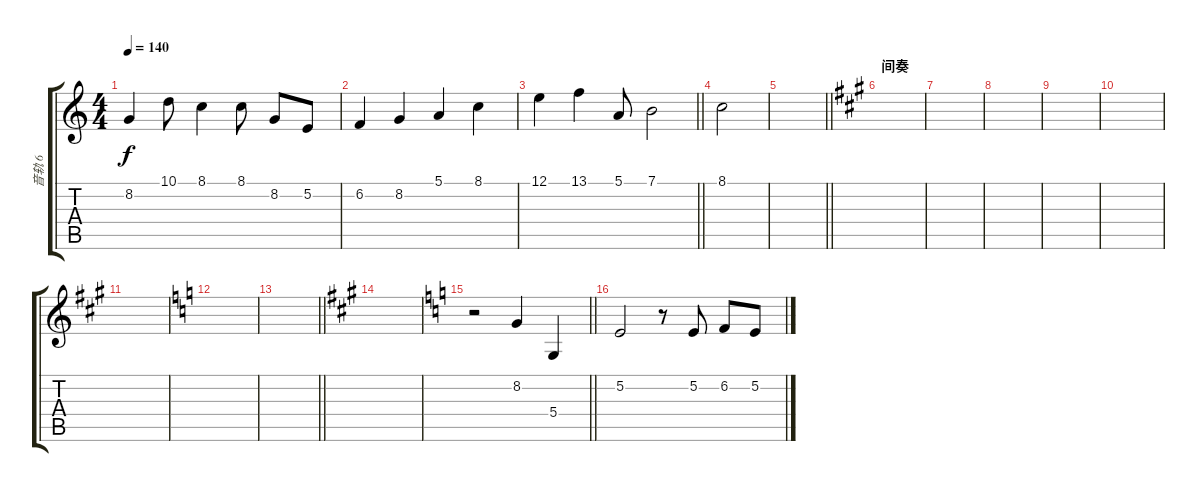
\track ("音轨 6" "音轨 6") {instrument sopranosax}
\staff {score tabs}
\tuning (E4 B3 G3 D3 A2 E2) {hide}
\ts (4 4)
\tempo 140
\clef g2
\ks c
8.2.4{dy f} 10.1.8 8.1.4 8.1.8 8.2.8 5.2.8 |
6.2.4 8.2.4 5.1.4 8.1.4 |
\barLineRight lightlight
12.1.4 13.1.4 5.1.8 7.1.2 |
8.1.2 |
\barLineRight lightlight
|
\section ("" "间奏")
\ks a
|
|
|
|
|
|
\ks c
|
\barLineRight lightlight
|
\ks a
|
\barLineRight lightlight
\ks c
r.2 8.2.4 5.4.4 |
5.2.2 r.8 5.2.8 6.2.8 5.2.8
